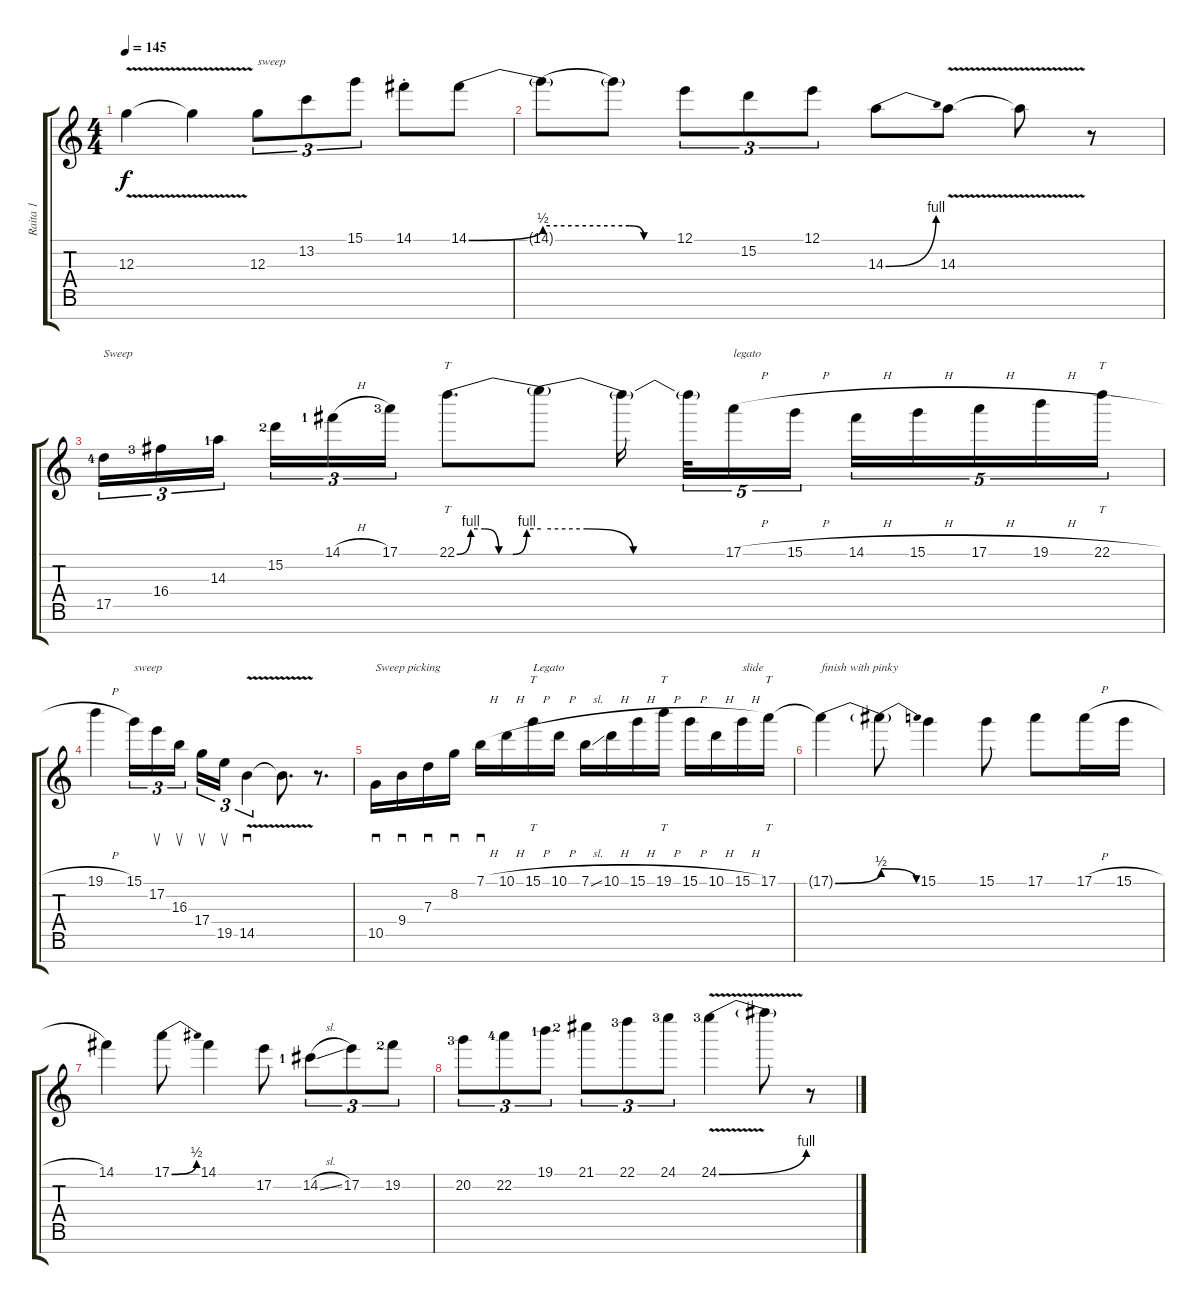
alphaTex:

\track ("Raita 1" "Raita 1") {instrument overdrivenguitar}
\staff {score tabs}
\tuning (E4 B3 G3 D3 A2 E2 B1) {hide}
\ts (4 4)
\tempo 145
\clef g2
\ks c
12.3{v}.4{dy f} 12.3{t}.4 12.3.8{tu (3 2) txt "sweep"} 13.2.8{tu (3 2)} 15.1.8{tu (3 2)} 14.1{st}.8 14.1{be (bend 0 0 60 2)}.8 |
14.1{be (hold 0 2 60 2) t}.8 14.1{be (custom 0 2 15 2 30 0 60 0) t}.8 12.1.8{tu (3 2)} 15.2.8{tu (3 2)} 12.1.8{tu (3 2)} 14.3{be (bend 0 0 60 4)}.8 14.3{v}.8 14.3{t}.8 r.8 |
17.5{lf 5}.16{tu (3 2) txt "Sweep"} 16.4{lf 4}.16{tu (3 2)} 14.3{lf 2}.16{tu (3 2) beam splitsecondary} 15.2{lf 3}.16{tu (3 2)} 14.1{h lf 2}.16{tu (3 2)} 17.1{lf 4}.16{tu (3 2)} 22.1{be (custom 0 0 10 4 20 4 30 0 40 0 50 4 60 4)}.8{tt d} 22.1{be (custom 0 4 15 4 30 0 60 0) t}.8 22.1{t}.16{beam splitsecondary} 22.1{t}.32{tu (5 4)} 17.1{h}.16{tu (5 4) txt "legato"} 15.1{h}.16{tu (5 4)} 14.1{h}.16{tu (5 4)} 15.1{h}.16{tu (5 4)} 17.1{h}.16{tu (5 4)} 19.1{h}.16{tu (5 4)} 22.1{h}.16{tt tu (5 4)} |
19.1{h}.4 15.1.16{tu (3 2) txt "sweep"} 17.2.16{su tu (3 2)} 16.3.16{su tu (3 2) beam splitsecondary} 17.4.16{su tu (3 2)} 19.5.16{su tu (3 2)} 14.5{v}.4{sd tu (3 2)} 14.5{t}.8{d} r.8{d} |
10.5.16{sd txt "Sweep picking"} 9.4.16{sd} 7.3.16{sd} 8.2.16{sd} 7.1{h}.16{sd} 10.1{h}.16 15.1{h}.16{tt txt "Legato"} 10.1{h}.16 7.1{sl}.16 10.1{h}.16 15.1{h}.16 19.1{h}.16{tt} 15.1{h}.16 10.1{h}.16 15.1{h}.16{txt "slide"} 17.1.16{tt} |
17.1{be (bend 0 0 60 2) t}.4{txt "finish with pinky"} 17.1{be (release 0 2 60 0) t}.8 15.1.4 15.1.8 17.1.8 17.1{h}.16 15.1{h}.16 |
14.1.4 17.1{be (bend 0 0 60 2)}.8 14.1.4 17.2.8 14.2{sl lf 2}.8{tu (3 2)} 17.2.8{tu (3 2)} 19.2{lf 3}.8{tu (3 2)} |
20.2{lf 4}.8{tu (3 2)} 22.2{lf 5}.8{tu (3 2)} 19.1{lf 2}.8{tu (3 2)} 21.1{lf 3}.8{tu (3 2)} 22.1{lf 4}.8{tu (3 2)} 24.1{lf 4}.8{tu (3 2)} 24.1{be (bend 0 0 60 4) v lf 4}.4 24.1{t}.8 r.8
